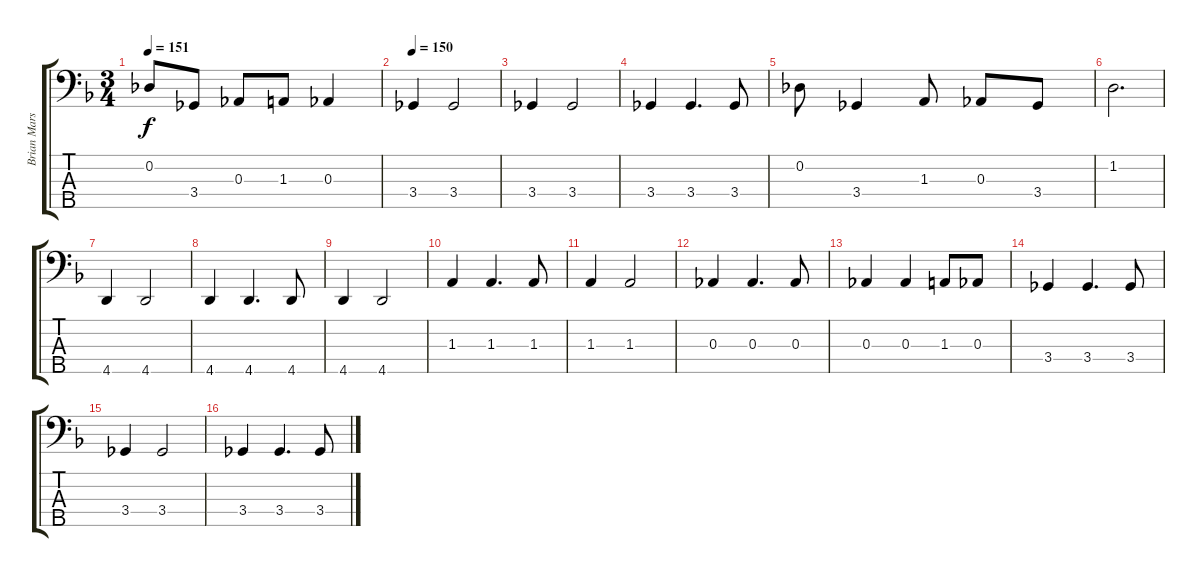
\track ("Brian Marshall" "Brian Mars") {instrument electricbassfinger}
\staff {score tabs}
\tuning (Gb2 Db2 Ab1 Eb1 Bb0) {hide}
\ts (3 4)
\tempo 151
\clef f4
\ks dminor
0.2.8{dy f} 3.4.8 0.3.8 1.3.8 0.3.4 |
\tempo 150
3.4.4 3.4.2 |
3.4.4 3.4.2 |
3.4.4 3.4.4{d} 3.4.8 |
0.2.8 3.4.4 1.3.8 0.3.8 3.4.8 |
1.2.2{d} |
4.5.4 4.5.2 |
4.5.4 4.5.4{d} 4.5.8 |
4.5.4 4.5.2 |
1.3.4 1.3.4{d} 1.3.8 |
1.3.4 1.3.2 |
0.3.4 0.3.4{d} 0.3.8 |
0.3.4 0.3.4 1.3.8 0.3.8 |
3.4.4 3.4.4{d} 3.4.8 |
3.4.4 3.4.2 |
3.4.4 3.4.4{d} 3.4.8
